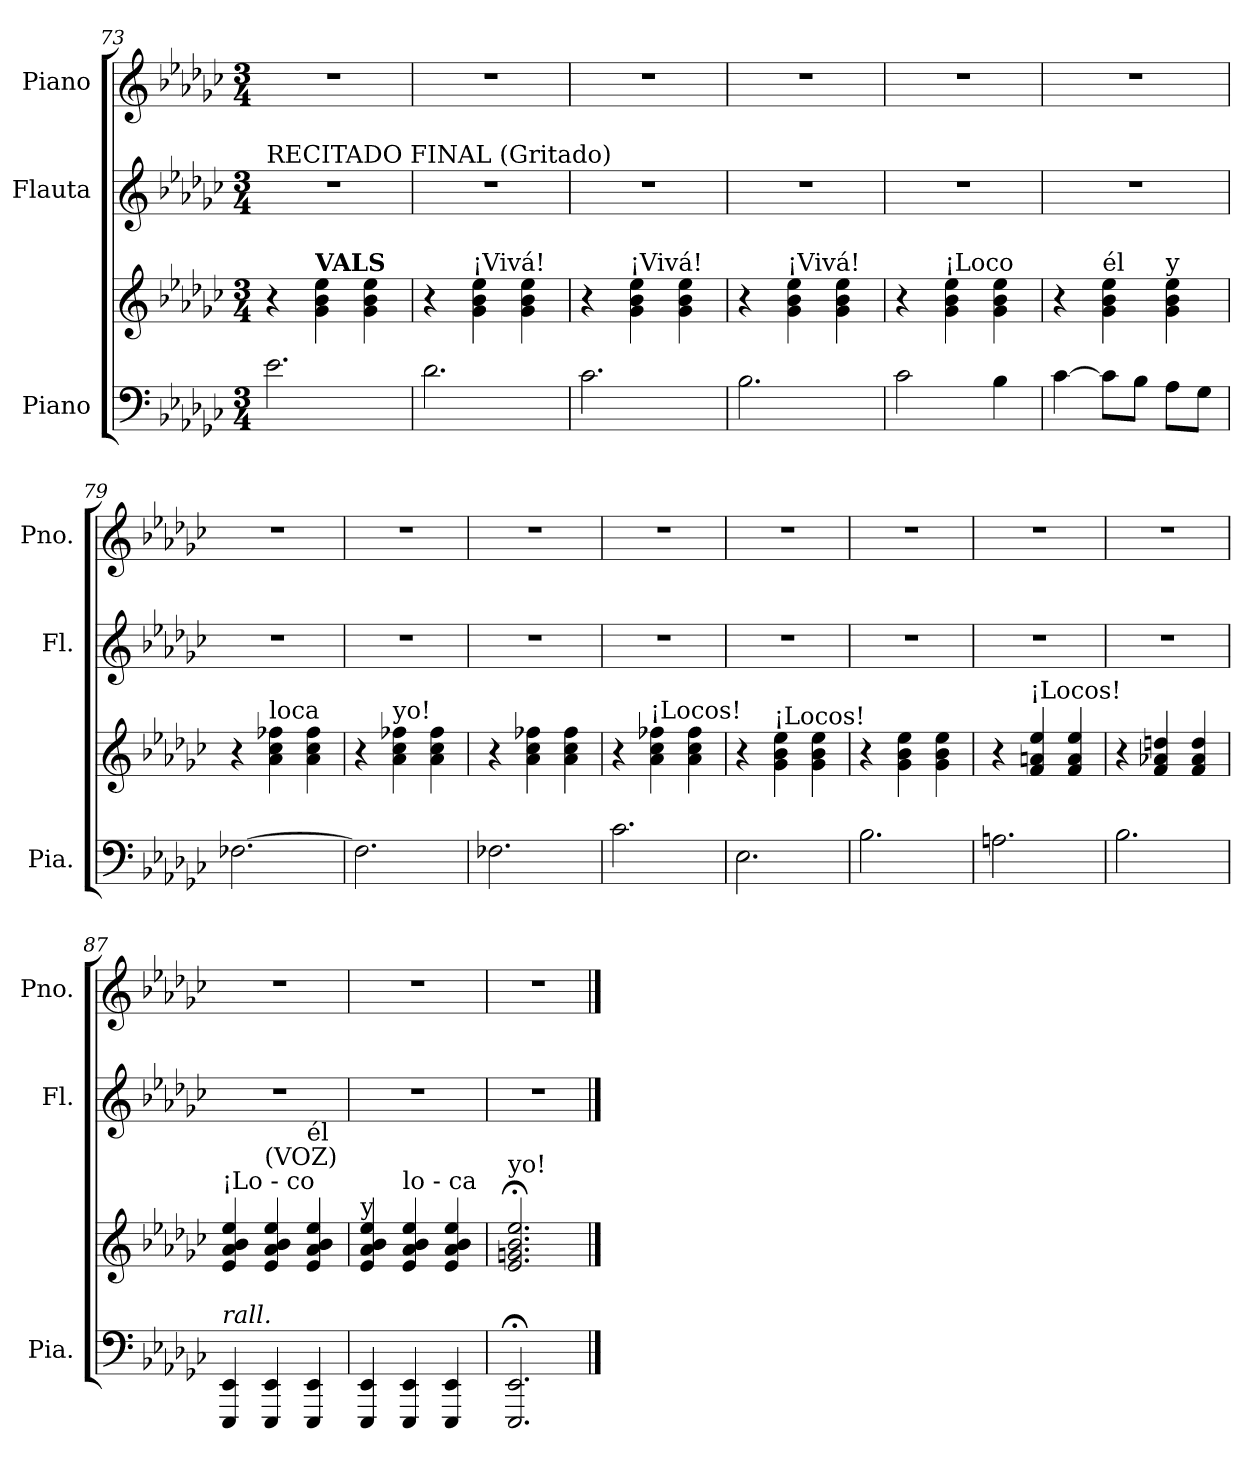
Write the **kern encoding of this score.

**kern	**kern	**kern	**kern
*part3	*part3	*part2	*part1
*staff4	*staff3	*staff2	*staff1
*I"Piano	*	*I"Flauta	*I"Piano
*I'Pia.	*	*I'Fl.	*I'Pno.
*clefF4	*clefG2	*clefG2	*clefG2
*k[b-e-a-d-g-c-]	*k[b-e-a-d-g-c-]	*k[b-e-a-d-g-c-]	*k[b-e-a-d-g-c-]
*M3/4	*M3/4	*M3/4	*M3/4
=73	=73	=73	=73
!	!	!LO:TX:a:t=RECITADO FINAL (Gritado)	!
2.e-\	4r	2.r	2.r
!	!LO:TX:a:B:t=VALS	!	!
.	4g-\ 4b-\ 4ee-\	.	.
.	4g-\ 4b-\ 4ee-\	.	.
=74	=74	=74	=74
2.d-\	4r	2.r	2.r
!	!LO:TX:a:t=¡Vivá!	!	!
.	4g-\ 4b-\ 4ee-\	.	.
.	4g-\ 4b-\ 4ee-\	.	.
=75	=75	=75	=75
2.c-\	4r	2.r	2.r
!	!LO:TX:a:t=¡Vivá!	!	!
.	4g-\ 4b-\ 4ee-\	.	.
.	4g-\ 4b-\ 4ee-\	.	.
!!LO:LB:g=z
=76	=76	=76	=76
2.B-\	4r	2.r	2.r
!	!LO:TX:a:t=¡Vivá!	!	!
.	4g-\ 4b-\ 4ee-\	.	.
.	4g-\ 4b-\ 4ee-\	.	.
=77	=77	=77	=77
2c-\	4r	2.r	2.r
!	!LO:TX:a:t=¡Loco	!	!
.	4g-\ 4b-\ 4ee-\	.	.
4B-\	4g-\ 4b-\ 4ee-\	.	.
=78	=78	=78	=78
[4c-\	4r	2.r	2.r
!	!LO:TX:a:t=él	!	!
8c-\L]	4g-\ 4b-\ 4ee-\	.	.
8B-\J	.	.	.
!	!LO:TX:a:t=y	!	!
8A-\L	4g-\ 4b-\ 4ee-\	.	.
8G-\J	.	.	.
=79	=79	=79	=79
[2.F-X\	4r	2.r	2.r
!	!LO:TX:a:t=loca	!	!
.	4a-\ 4cc-\ 4ff-X\	.	.
.	4a-\ 4cc-\ 4ff-\	.	.
=80	=80	=80	=80
2.F-\]	4r	2.r	2.r
!	!LO:TX:a:t=yo!	!	!
.	4a-\ 4cc-\ 4ff-X\	.	.
.	4a-\ 4cc-\ 4ff-\	.	.
=81	=81	=81	=81
2.F-X\	4r	2.r	2.r
.	4a-\ 4cc-\ 4ff-X\	.	.
.	4a-\ 4cc-\ 4ff-\	.	.
=82	=82	=82	=82
2.c-\	4r	2.r	2.r
!	!LO:TX:a:t=¡Locos!	!	!
.	4a-\ 4cc-\ 4ff-X\	.	.
.	4a-\ 4cc-\ 4ff-\	.	.
!!LO:LB:g=z
=83	=83	=83	=83
2.E-\	4r	2.r	2.r
!	!LO:TX:a:t=¡Locos!	!	!
.	4g-\ 4b-\ 4ee-\	.	.
.	4g-\ 4b-\ 4ee-\	.	.
=84	=84	=84	=84
2.B-\	4r	2.r	2.r
.	4g-\ 4b-\ 4ee-\	.	.
.	4g-\ 4b-\ 4ee-\	.	.
=85	=85	=85	=85
2.An\	4r	2.r	2.r
!	!LO:TX:a:t=¡Locos!	!	!
.	4f/ 4an/ 4ee-/	.	.
.	4f/ 4a/ 4ee-/	.	.
=86	=86	=86	=86
2.B-\	4r	2.r	2.r
.	4f/ 4a-X/ 4ddn/	.	.
.	4f/ 4a-/ 4dd/	.	.
=87	=87	=87	=87
!	!LO:TX:a:t=¡Lo - co	!	!
!LO:TX:a:i:t=rall.	!	!	!
4EEE-/ 4EE-/	4e-/ 4a-/ 4b-/ 4ee-/	2.r	2.r
!	!LO:TX:a:t=(VOZ)	!	!
4EEE-/ 4EE-/	4e-/ 4a-/ 4b-/ 4ee-/	.	.
!	!LO:TX:a:t=él	!	!
4EEE-/ 4EE-/	4e-/ 4a-/ 4b-/ 4ee-/	.	.
=88	=88	=88	=88
!	!LO:TX:a:t=y	!	!
4EEE-/ 4EE-/	4e-/ 4a-/ 4b-/ 4ee-/	2.r	2.r
!	!LO:TX:a:t=lo -  ca	!	!
4EEE-/ 4EE-/	4e-/ 4a-/ 4b-/ 4ee-/	.	.
4EEE-/ 4EE-/	4e-/ 4a-/ 4b-/ 4ee-/	.	.
=89	=89	=89	=89
!	!LO:TX:a:t=yo!	!	!
2.EEE-/;< 2.EE-/;<	2.e-/;< 2.gn/;< 2.b-/;< 2.ee-/;<	2.r	2.r
==	==	==	==
*-	*-	*-	*-
